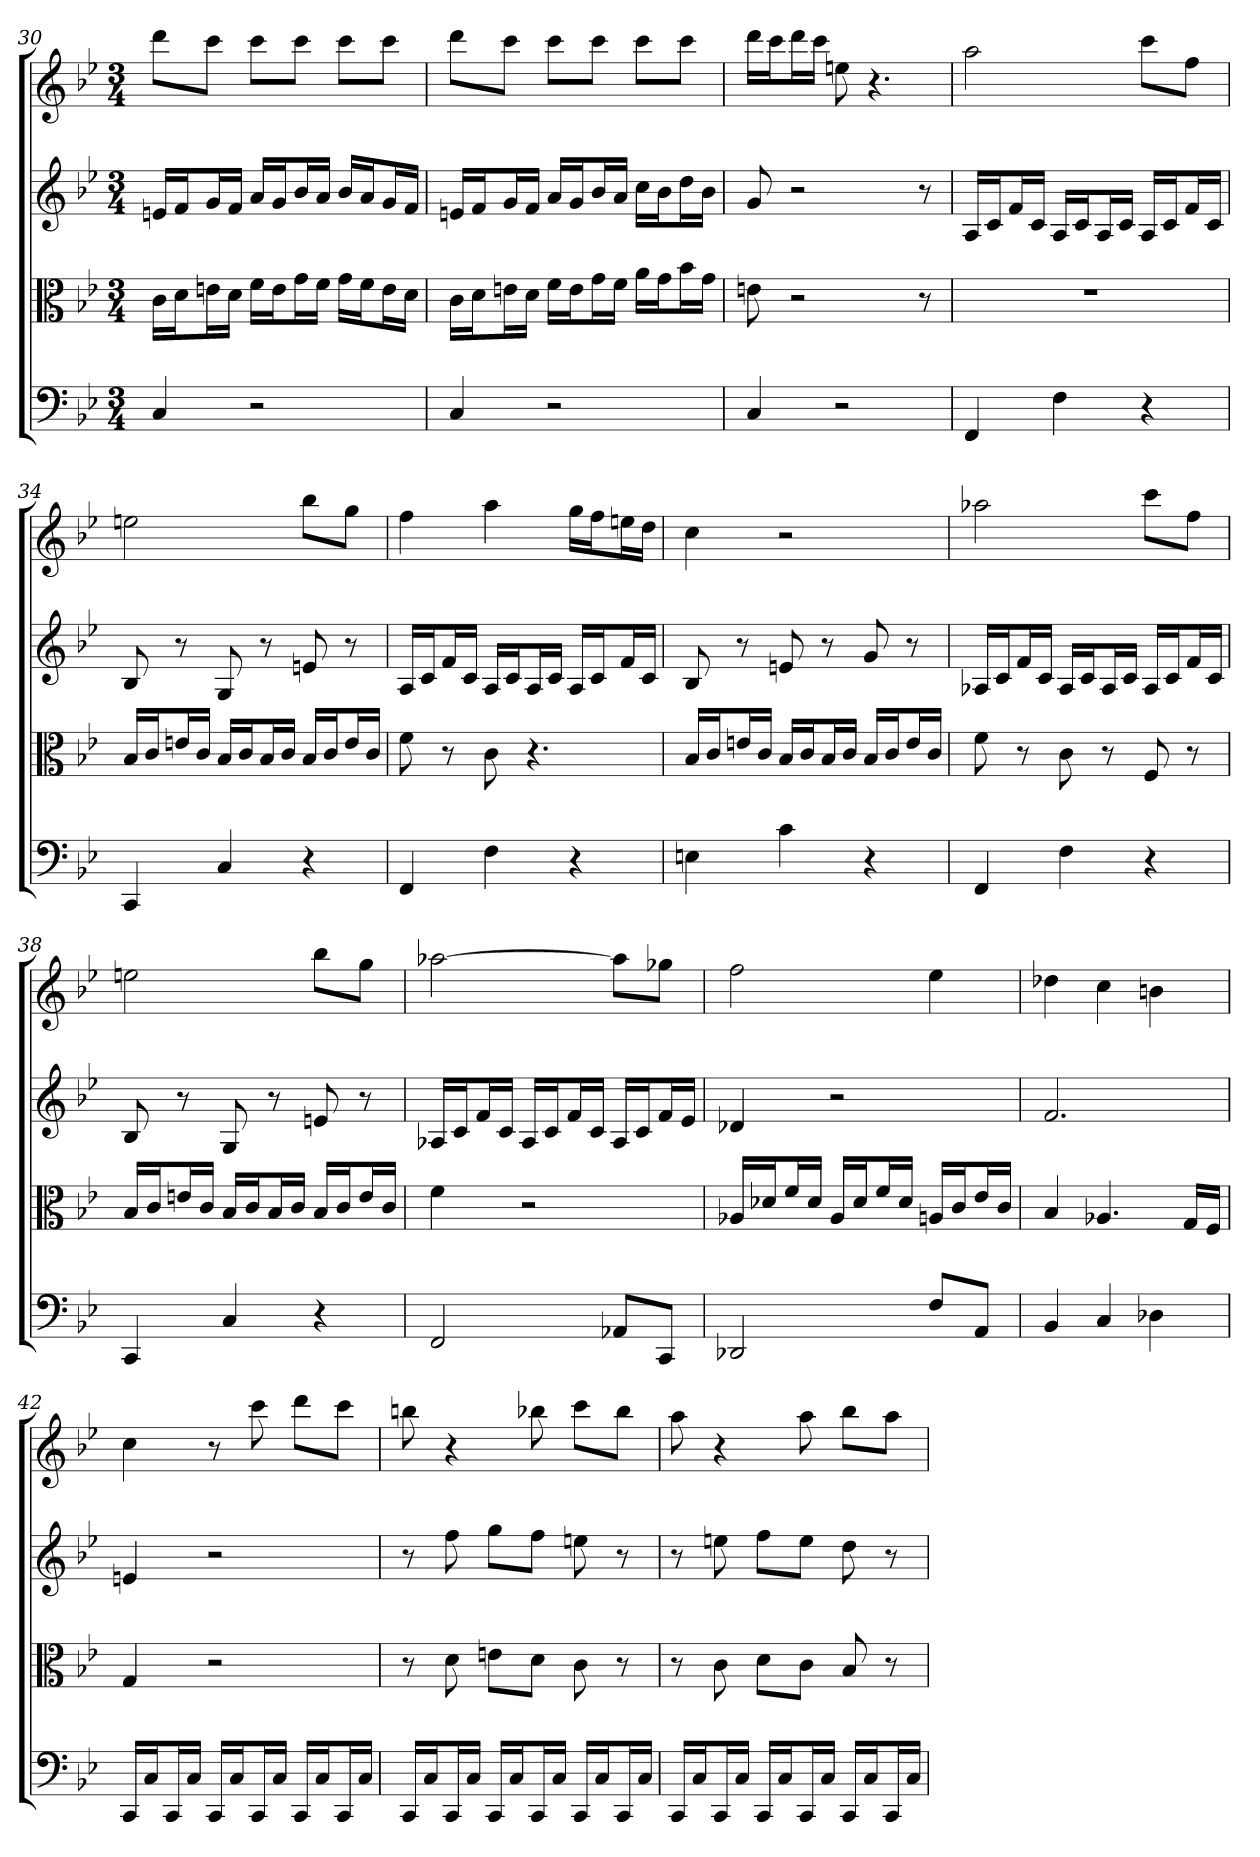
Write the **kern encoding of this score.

**kern	**kern	**kern	**kern
*part4	*part3	*part2	*part1
*staff4	*staff3	*staff2	*staff1
*clefF4	*clefC3	*	*
*k[b-e-]	*k[b-e-]	*k[b-e-]	*k[b-e-]
*B-:	*B-:	*B-:	*B-:
*M3/4	*M3/4	*M3/4	*M3/4
=30	=30	=30	=30
4C	16c\LL	16enLL	8dddL
.	16d\J	16fJ	.
.	16en\L	16gL	8cccJ
.	16d\JJ	16fJJ	.
2r	16f\LL	16aLL	8cccL
.	16e\J	16gJ	.
.	16g\L	16b-L	8cccJ
.	16f\JJ	16aJJ	.
.	16g\LL	16b-LL	8cccL
.	16f\J	16aJ	.
.	16e\L	16gL	8cccJ
.	16d\JJ	16fJJ	.
=31	=31	=31	=31
4C	16c\LL	16enLL	8dddL
.	16d\J	16fJ	.
.	16en\L	16gL	8cccJ
.	16d\JJ	16fJJ	.
2r	16f\LL	16aLL	8cccL
.	16e\J	16gJ	.
.	16g\L	16b-L	8cccJ
.	16f\JJ	16aJJ	.
.	16a\LL	16ccLL	8cccL
.	16g\J	16b-J	.
.	16b-\L	16ddL	8cccJ
.	16g\JJ	16b-JJ	.
=32	=32	=32	=32
4C	8en	8g	16dddLL
.	.	.	16cccJ
.	2r	2r	16dddL
.	.	.	16cccJJ
2r	.	.	8een
.	.	.	4.r
.	8r	8r	.
=33	=33	=33	=33
4FF	2.r	16ALL	2aa
.	.	16cJ	.
.	.	16fL	.
.	.	16cJJ	.
4F	.	16ALL	.
.	.	16cJ	.
.	.	16AL	.
.	.	16cJJ	.
4r	.	16ALL	8cccL
.	.	16cJ	.
.	.	16fL	8ffJ
.	.	16cJJ	.
=34	=34	=34	=34
4CC	16B-/LL	8B-	2een
.	16c/J	.	.
.	16en/L	8r	.
.	16c/JJ	.	.
4C	16B-/LL	8G	.
.	16c/J	.	.
.	16B-/L	8r	.
.	16c/JJ	.	.
4r	16B-/LL	8en	8bb-L
.	16c/J	.	.
.	16e/L	8r	8ggJ
.	16c/JJ	.	.
=35	=35	=35	=35
4FF	8f	16ALL	4ff
.	.	16cJ	.
.	8r	16fL	.
.	.	16cJJ	.
4F	8c	16ALL	4aa
.	.	16cJ	.
.	4.r	16AL	.
.	.	16cJJ	.
4r	.	16ALL	16ggLL
.	.	16cJ	16ffJ
.	.	16fL	16eenL
.	.	16cJJ	16ddJJ
=36	=36	=36	=36
4En	16B-/LL	8B-	4cc
.	16c/J	.	.
.	16en/L	8r	.
.	16c/JJ	.	.
4c	16B-/LL	8en	2r
.	16c/J	.	.
.	16B-/L	8r	.
.	16c/JJ	.	.
4r	16B-/LL	8g	.
.	16c/J	.	.
.	16e/L	8r	.
.	16c/JJ	.	.
=37	=37	=37	=37
4FF	8f	16A-XLL	2aa-X
.	.	16cJ	.
.	8r	16fL	.
.	.	16cJJ	.
4F	8c	16A-LL	.
.	.	16cJ	.
.	8r	16A-L	.
.	.	16cJJ	.
4r	8F	16A-LL	8cccL
.	.	16cJ	.
.	8r	16fL	8ffJ
.	.	16cJJ	.
=38	=38	=38	=38
4CC	16B-/LL	8B-	2een
.	16c/J	.	.
.	16en/L	8r	.
.	16c/JJ	.	.
4C	16B-/LL	8G	.
.	16c/J	.	.
.	16B-/L	8r	.
.	16c/JJ	.	.
4r	16B-/LL	8en	8bb-L
.	16c/J	.	.
.	16e/L	8r	8ggJ
.	16c/JJ	.	.
=39	=39	=39	=39
2FF	4f	16A-XLL	[2aa-X
.	.	16cJ	.
.	.	16fL	.
.	.	16cJJ	.
.	2r	16A-LL	.
.	.	16cJ	.
.	.	16fL	.
.	.	16cJJ	.
8AA-X/L	.	16A-LL	8aa-L]
.	.	16cJ	.
8CC/J	.	16fL	8gg-XJ
.	.	16e-JJ	.
=40	=40	=40	=40
2DD-X	16A-X/LL	4d-X	2ff
.	16d-X/J	.	.
.	16f/L	.	.
.	16d-/JJ	.	.
.	16A-/LL	2r	.
.	16d-/J	.	.
.	16f/L	.	.
.	16d-/JJ	.	.
8F/L	16An/LL	.	4ee-
.	16c/J	.	.
8AA/J	16e-/L	.	.
.	16c/JJ	.	.
=41	=41	=41	=41
4BB-	4B-	2.f	4dd-X
4C	4.A-X	.	4cc
4D-X	.	.	4bn
.	16G/LL	.	.
.	16F/JJ	.	.
=42	=42	=42	=42
16CC/LL	4G	4en	4cc
16C/J	.	.	.
16CC/L	.	.	.
16C/JJ	.	.	.
16CC/LL	2r	2r	8r
16C/J	.	.	.
16CC/L	.	.	8ccc
16C/JJ	.	.	.
16CC/LL	.	.	8dddL
16C/J	.	.	.
16CC/L	.	.	8cccJ
16C/JJ	.	.	.
=43	=43	=43	=43
16CC/LL	8r	8r	8bbn
16C/J	.	.	.
16CC/L	8d	8ff	4r
16C/JJ	.	.	.
16CC/LL	8en\L	8ggL	.
16C/J	.	.	.
16CC/L	8d\J	8ffJ	8bb-X
16C/JJ	.	.	.
16CC/LL	8c	8een	8cccL
16C/J	.	.	.
16CC/L	8r	8r	8bb-J
16C/JJ	.	.	.
=44	=44	=44	=44
16CC/LL	8r	8r	8aa
16C/J	.	.	.
16CC/L	8c	8een	4r
16C/JJ	.	.	.
16CC/LL	8d\L	8ffL	.
16C/J	.	.	.
16CC/L	8c\J	8eeJ	8aa
16C/JJ	.	.	.
16CC/LL	8B-	8dd	8bb-L
16C/J	.	.	.
16CC/L	8r	8r	8aaJ
16C/JJ	.	.	.
=	=	=	=
*-	*-	*-	*-
